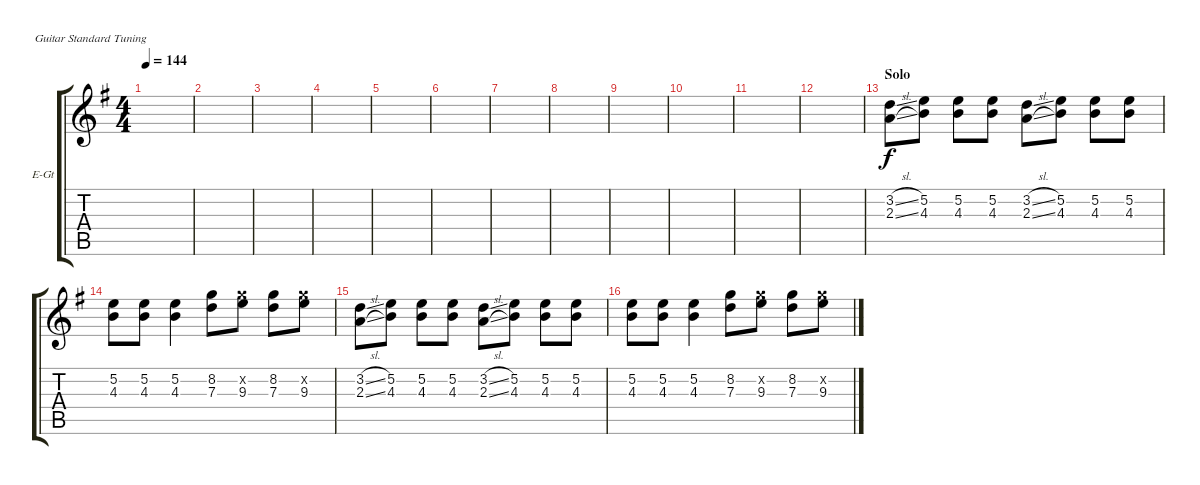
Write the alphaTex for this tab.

\defaultSystemsLayout 4
\bracketExtendMode groupsimilarinstruments
\firstSystemTrackNameOrientation horizontal
\otherSystemsTrackNameOrientation horizontal
\track ("SOLO" "E-Gt") {instrument distortionguitar}
\staff {score tabs}
\tuning (E4 B3 G3 D3 A2 E2)
\ts (4 4)
\tempo 144
\clef g2
\scale
0.333333
\ks eminor
|
\scale
0.333333 |
\scale
0.333333 |
\scale
0.333333 |
\scale
0.333333 |
\scale
0.333333 |
\scale
0.333333 |
\scale
0.333333 |
\scale
0.333333 |
\scale
0.333333 |
\scale
0.333333 |
\scale
0.333333 |
\section ("" "Solo")
\scale
0.333333 (3.2{sl} 2.3{sl}).8 (5.2 4.3).8 (5.2 4.3).8 (5.2 4.3).8 (3.2{sl} 2.3{sl}).8 (5.2 4.3).8 (5.2 4.3).8 (5.2 4.3).8 |
\scale
0.333333 (5.2 4.3).8 (5.2 4.3).8 (5.2 4.3).4 (8.2 7.3).8 (8.2{x} 9.3).8 (8.2 7.3).8 (8.2{x} 9.3).8 |
\scale
0.333333 (3.2{sl} 2.3{sl}).8 (5.2 4.3).8 (5.2 4.3).8 (5.2 4.3).8 (3.2{sl} 2.3{sl}).8 (5.2 4.3).8 (5.2 4.3).8 (5.2 4.3).8 |
\scale
0.333333 (5.2 4.3).8 (5.2 4.3).8 (5.2 4.3).4 (8.2 7.3).8 (8.2{x} 9.3).8 (8.2 7.3).8 (8.2{x} 9.3).8
